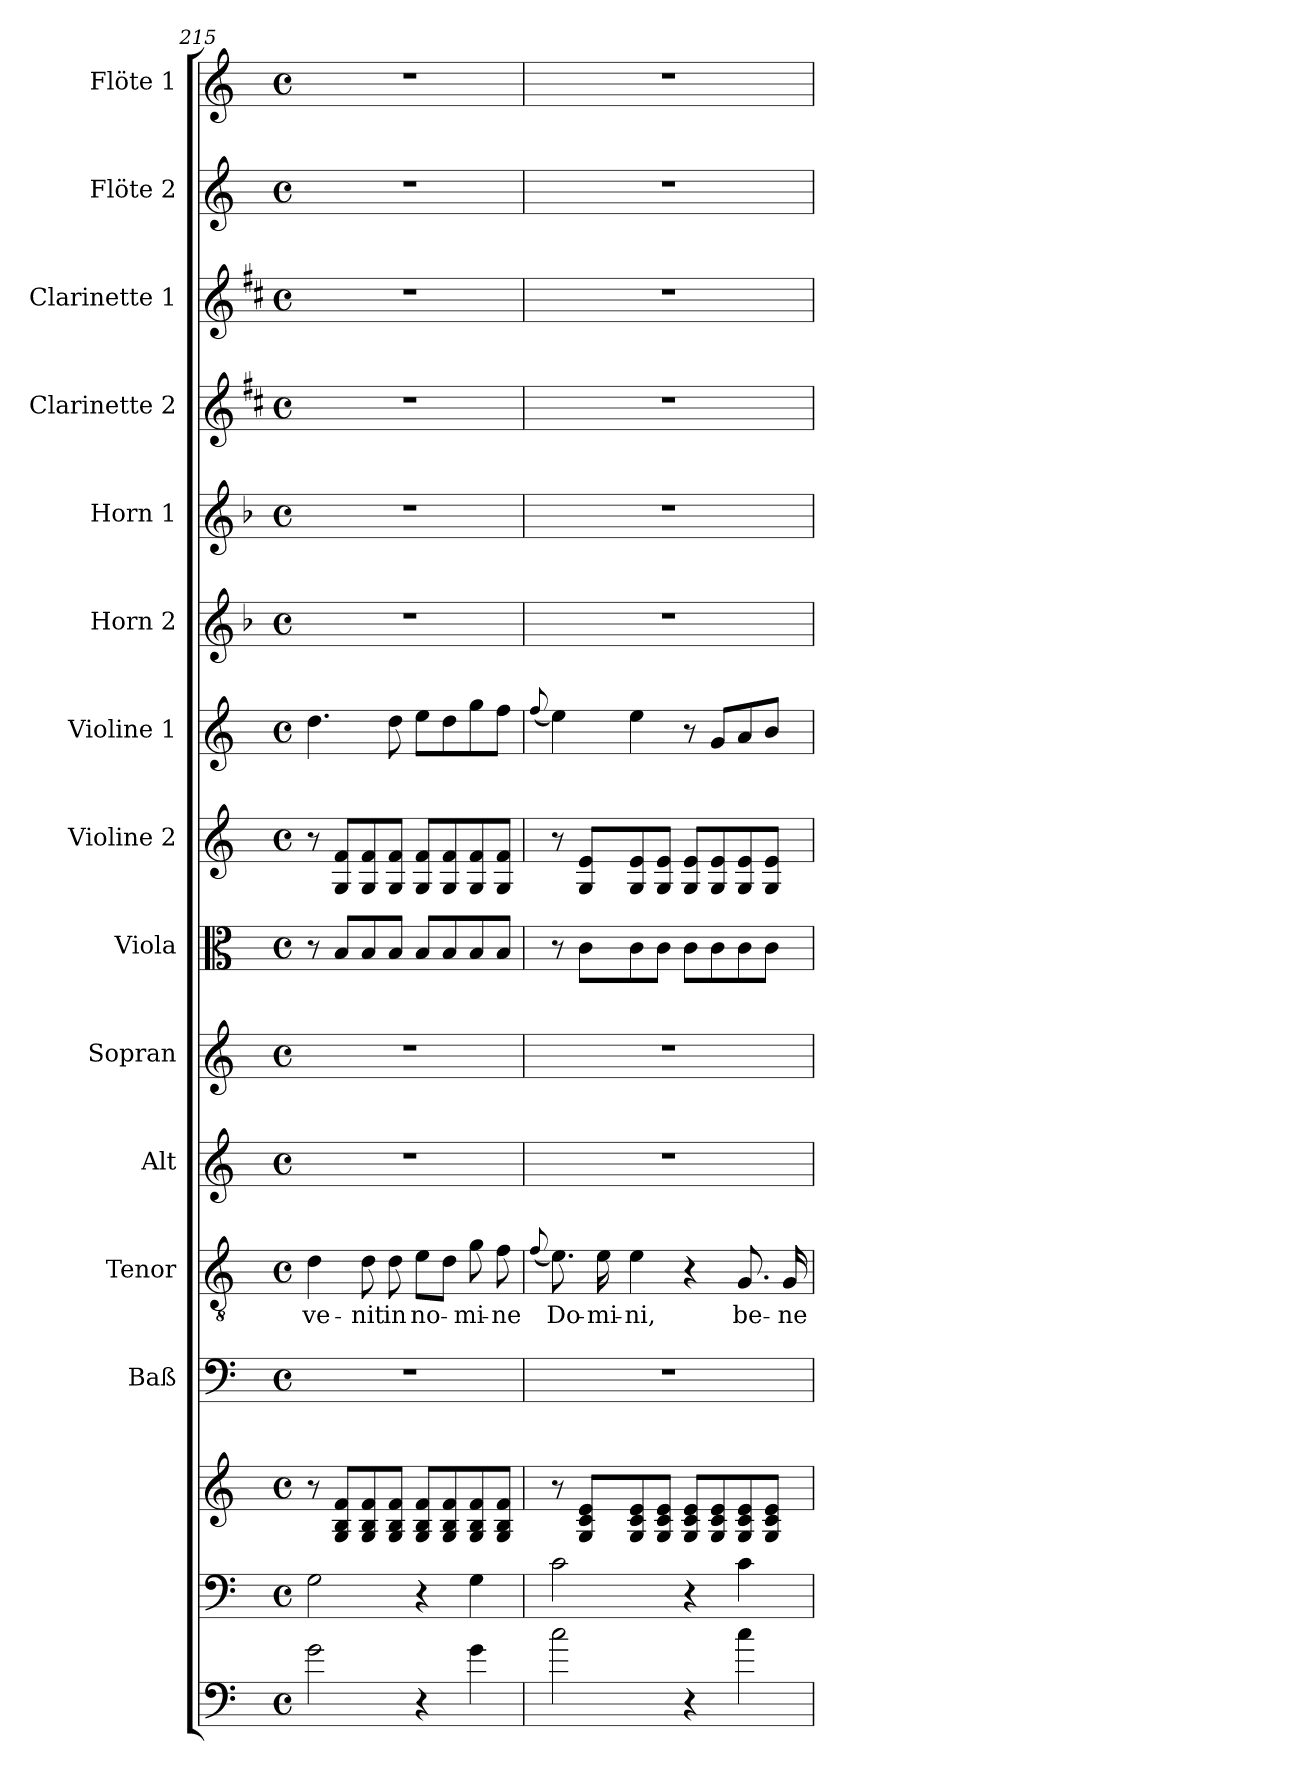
**kern	**kern	**kern	**kern	**kern	**text	**kern	**kern	**kern	**kern	**kern	**kern	**kern	**kern	**kern	**kern	**kern
*part15	*part14	*part14	*part13	*part12	*part12	*part11	*part10	*part9	*part8	*part7	*part6	*part5	*part4	*part3	*part2	*part1
*staff16	*staff15	*staff14	*staff13	*staff12	*staff12	*staff11	*staff10	*staff9	*staff8	*staff7	*staff6	*staff5	*staff4	*staff3	*staff2	*staff1
*	*	*	*I"Baß	*I"Tenor	*	*I"Alt	*I"Sopran	*I"Viola	*I"Violine 2	*I"Violine 1	*I"Horn 2	*I"Horn 1	*I"Clarinette 2	*I"Clarinette 1	*I"Flöte 2	*I"Flöte 1
*	*	*	*I'Baß	*I'Ten	*	*I'Alt	*I'Sop	*I'Vla.	*I'Vln. 2	*I'Vln. 1	*I'Hrn. 2	*I'Hrn. 1	*I'Cl. 2	*I'Cl. 1	*I'Fl. 2	*I'Fl. 1
*clefF4	*clefF4	*clefG2	*clefF4	*clefGv2	*	*clefG2	*clefG2	*clefC3	*clefG2	*clefG2	*clefG2	*clefG2	*clefG2	*clefG2	*clefG2	*clefG2
*ITrd7c12	*	*	*	*	*	*	*	*	*	*	*ITrd3c5	*ITrd3c5	*ITrd1c2	*ITrd1c2	*	*
*k[]	*k[]	*k[]	*k[]	*k[]	*	*k[]	*k[]	*k[]	*k[]	*k[]	*k[]	*k[]	*k[]	*k[]	*k[]	*k[]
*C:	*C:	*C:	*C:	*C:	*	*C:	*C:	*C:	*C:	*C:	*C:	*C:	*C:	*C:	*C:	*C:
*M4/4	*M4/4	*M4/4	*M4/4	*M4/4	*	*M4/4	*M4/4	*M4/4	*M4/4	*M4/4	*M4/4	*M4/4	*M4/4	*M4/4	*M4/4	*M4/4
*met(c)	*met(c)	*met(c)	*met(c)	*met(c)	*	*met(c)	*met(c)	*met(c)	*met(c)	*met(c)	*met(c)	*met(c)	*met(c)	*met(c)	*met(c)	*met(c)
=215	=215	=215	=215	=215	=215	=215	=215	=215	=215	=215	=215	=215	=215	=215	=215	=215
!	!	!	!	!	!LO:LY:b	!	!	!	!	!	!	!	!	!	!	!
2G\	2G\	8r	1r	4d\	ve-	1r	1r	8r	8r	4.dd\	1r	1r	1r	1r	1r	1r
.	.	8G/ 8B/ 8f/L	.	.	.	.	.	8B/L	8G/ 8f/L	.	.	.	.	.	.	.
!	!	!	!	!	!LO:LY:b	!	!	!	!	!	!	!	!	!	!	!
.	.	8G/ 8B/ 8f/	.	8d\	-nit	.	.	8B/	8G/ 8f/	.	.	.	.	.	.	.
!	!	!	!	!	!LO:LY:b	!	!	!	!	!	!	!	!	!	!	!
.	.	8G/ 8B/ 8f/J	.	8d\	in	.	.	8B/J	8G/ 8f/J	8dd\	.	.	.	.	.	.
!	!	!	!	!	!LO:LY:b	!	!	!	!	!	!	!	!	!	!	!
4r	4r	8G/ 8B/ 8f/L	.	8e\L	no-	.	.	8B/L	8G/ 8f/L	8ee\L	.	.	.	.	.	.
.	.	8G/ 8B/ 8f/	.	8d\J	.	.	.	8B/	8G/ 8f/	8dd\	.	.	.	.	.	.
!	!	!	!	!	!LO:LY:b	!	!	!	!	!	!	!	!	!	!	!
4G\	4G\	8G/ 8B/ 8f/	.	8g\	-mi-	.	.	8B/	8G/ 8f/	8gg\	.	.	.	.	.	.
!	!	!	!	!	!LO:LY:b	!	!	!	!	!	!	!	!	!	!	!
.	.	8G/ 8B/ 8f/J	.	8f\	-ne	.	.	8B/J	8G/ 8f/J	8ff\J	.	.	.	.	.	.
=216	=216	=216	=216	=216	=216	=216	=216	=216	=216	=216	=216	=216	=216	=216	=216	=216
.	.	.	.	(<8qqf/	.	.	.	.	.	(<8qqff/	.	.	.	.	.	.
!	!	!	!	!	!LO:LY:b	!	!	!	!	!	!	!	!	!	!	!
2c\	2c\	8r	1r	8.e\)	Do-	1r	1r	8r	8r	4ee\)	1r	1r	1r	1r	1r	1r
.	.	8G/ 8c/ 8e/L	.	.	.	.	.	8c\L	8G/ 8e/L	.	.	.	.	.	.	.
!	!	!	!	!	!LO:LY:b	!	!	!	!	!	!	!	!	!	!	!
.	.	.	.	16e\	-mi-	.	.	.	.	.	.	.	.	.	.	.
!	!	!	!	!	!LO:LY:b	!	!	!	!	!	!	!	!	!	!	!
.	.	8G/ 8c/ 8e/	.	4e\	-ni,	.	.	8c\	8G/ 8e/	4ee\	.	.	.	.	.	.
.	.	8G/ 8c/ 8e/J	.	.	.	.	.	8c\J	8G/ 8e/J	.	.	.	.	.	.	.
4r	4r	8G/ 8c/ 8e/L	.	4r	.	.	.	8c\L	8G/ 8e/L	8r	.	.	.	.	.	.
.	.	8G/ 8c/ 8e/	.	.	.	.	.	8c\	8G/ 8e/	8g/L	.	.	.	.	.	.
!	!	!	!	!	!LO:LY:b	!	!	!	!	!	!	!	!	!	!	!
4c\	4c\	8G/ 8c/ 8e/	.	8.G/	be-	.	.	8c\	8G/ 8e/	8a/	.	.	.	.	.	.
.	.	8G/ 8c/ 8e/J	.	.	.	.	.	8c\J	8G/ 8e/J	8b/J	.	.	.	.	.	.
!	!	!	!	!	!LO:LY:b	!	!	!	!	!	!	!	!	!	!	!
.	.	.	.	16G/	-ne-	.	.	.	.	.	.	.	.	.	.	.
=	=	=	=	=	=	=	=	=	=	=	=	=	=	=	=	=
*-	*-	*-	*-	*-	*-	*-	*-	*-	*-	*-	*-	*-	*-	*-	*-	*-
